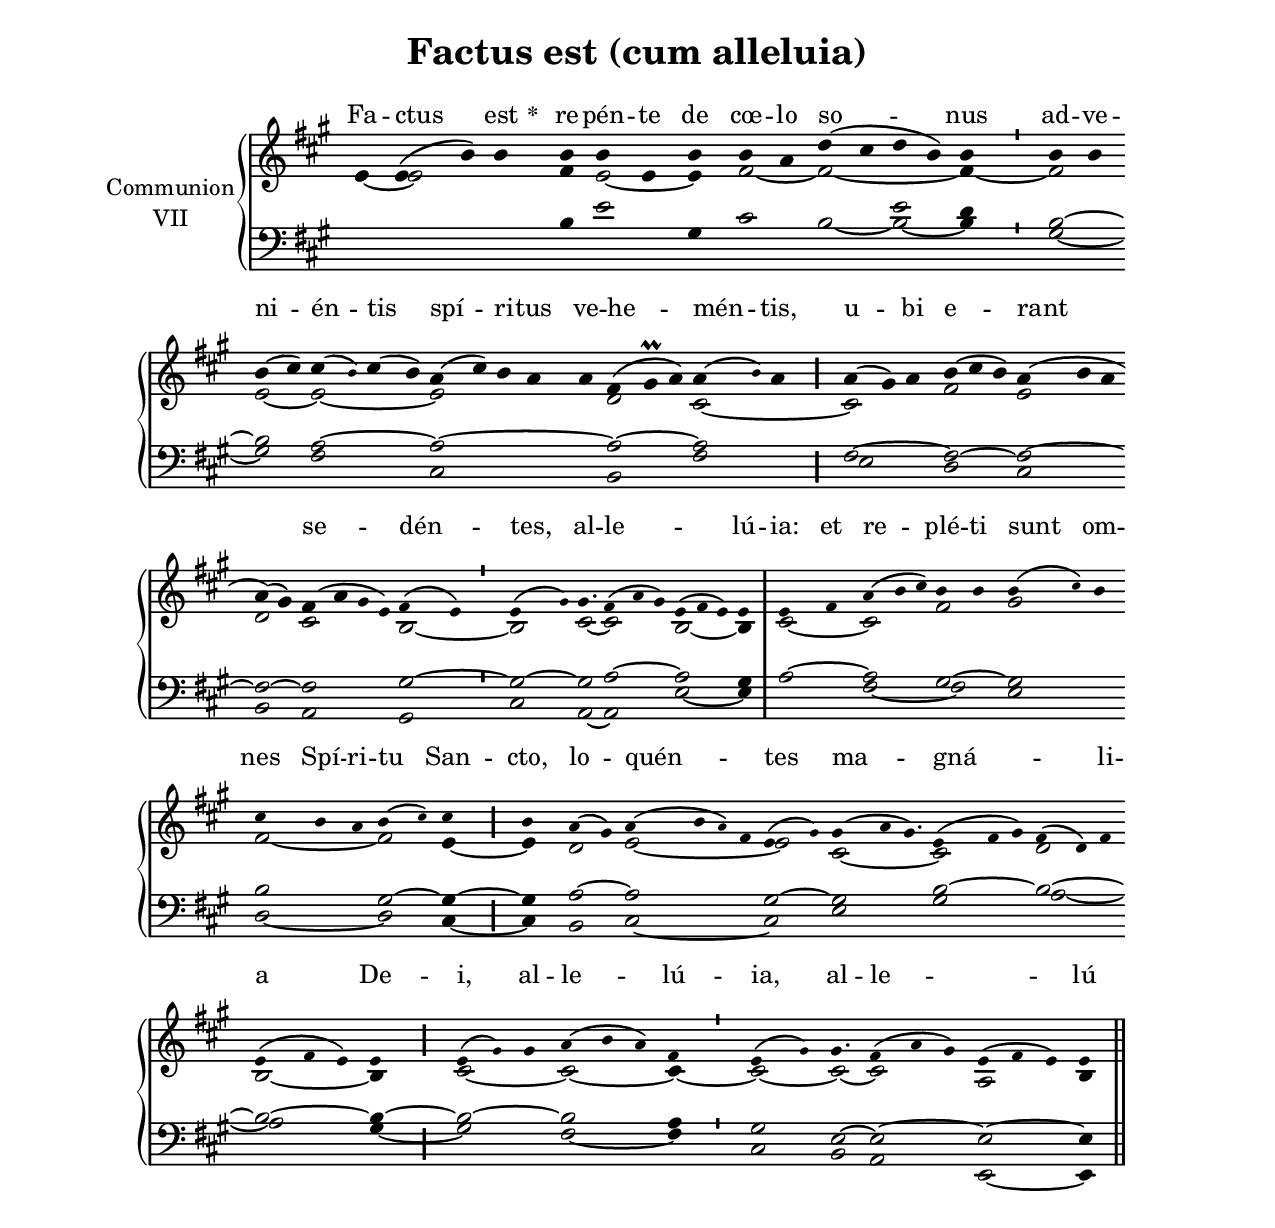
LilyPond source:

\version "2.18"
\include "gregorian.ly"
\include "noh2.ily"


%Page reference: page ii.84
%(volume.page)

global = {
 \key e \mixolydian
 \cadenzaOn 
}

\header {
  title = \markup \center-column {"Factus est (cum alleluia)" \vspace #1 }
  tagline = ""
  composer = ""
}

\paper {
 #(include-special-characters)
  oddHeaderMarkup = \markup \fill-line {
    \line {}
    \center-column {
      \on-the-fly #first-page     " "
      \on-the-fly #not-first-page "Factus est (cum alleluia)"
    }
    \line { \on-the-fly #print-page-number-check-first \fromproperty #'page:page-number-string }
  }
  evenHeaderMarkup = \markup \fill-line {
    \line { \on-the-fly #print-page-number-check-first \fromproperty #'page:page-number-string }
    \center-column { "Factus est (cum alleluia)" }
    \line {}
  }
}

chantText = \lyricmode {
Fa -- ctus est 
\set stanza = " * " re -- pén -- te de cœ -- lo so -- nus ad -- ve -- ni -- én -- tis spí -- ri -- tus ve -- he -- mén -- tis, 
u -- bi e -- rant se -- dén -- tes, al -- le -- _ lú -- ia: 
et re -- plé -- ti sunt om -- nes Spí -- ri -- tu San -- cto, 
lo -- quén -- _ tes ma -- gná -- _ li -- a De -- i, 
al -- le -- lú -- ia, al -- le -- _ lú -- ia. }

chantMusic = {
\tieDown   e'4 e'4 ( b'4) b'4  b'4 b'4 e'4 b'4 b'4 a'4 d''4 ( cis''4 d''4 b'4) b'4 \divisioMinima
 b'4 b'4 \forceBreak
 b'4 ( cis''4) cis''4 ( \once \tweak #'font-size #-4 b' ) cis''4 ( b'4) a'4 ( cis''4) b'4 a'4 a'4 fis'4 ( gis'\prall a'4) a'4 ( \once \tweak #'font-size #-4 b' ) a'4 \divisioMaior
 a'4 ( gis'4) a'4 b'4 ( cis''4 b'4) a'4 ( b'4 a'4 \forceBreak
) a'4 ( gis'4) fis'4 ( a'4 \tiny gis' e' 4) fis'4 ( e'4) \divisioMinima
 e'4 ( \once \tweak #'font-size #-4 gis' ) gis'4. fis'4 ( a'4 gis'4) e'4 ( fis'4 e'4) e'4 \divisioMaxima
 e'4 fis'4 a'4 ( b'4 cis''4) b'4 b'4 b'4 ( \once \tweak #'font-size #-4 cis'' ) b'4 \forceBreak
 cis''4 b'4 a'4 b'4 ( \once \tweak #'font-size #-4 cis'' ) cis''4 \divisioMaior
 b'4 a'4 ( gis'4) a'4 ( b'4 \once \tweak #'font-size #-4 a' ) fis'4 e'4 ( \once \tweak #'font-size #-4 gis' ) gis'4 ( a'4 gis'4.) e'4 ( fis'4 gis'4) fis'4 ( d'4) fis'4 \forceBreak
 e'4 ( fis'4 e'4) e'4 \divisioMaior
 e'4 ( \once \tweak #'font-size #-4 gis' ) gis'4 a'4 ( b'4 a'4) fis'4 \divisioMinima
 e'4 ( \once \tweak #'font-size #-4 gis' ) gis'4. fis'4 ( a'4 gis'4) e'4 ( fis'4 e'4) e'4 \finalis

}

altoMusic = {
e'4 ~ e'2*3/2 fis'4 e'2 ~ e'4 fis'2 ~ fis'2*4/2 ~ fis'4 ~ \divisioMinima
fis'2 e'2 ~ e'2*4/2 ~ e'2*5/2 d'2*3/2 cis'2*3/2 ~ \divisioMaior
cis'2*3/2 fis'2*3/2 e'2*3/2 d'2 cis'2*4/2 b2 ~ \divisioMinima
b2 cis'2*3/4 ~ cis'2*3/2 b2*3/2 ~ b4 \divisioMaxima
cis'2 ~ cis'2*3/2 fis'2 gis'2*3/2 fis'2*3/2 ~ fis'2 e'4 ~ \divisioMaior
e'4 d'2 e'2*4/2 ~ e'2 cis'2*7/4 ~ cis'2*3/2 d'2*3/2 b2*3/2 ~ b4 \divisioMaior
cis'2*3/2 ~ cis'2*3/2 ~ cis'4 ~ \divisioMinima
cis'2 ~ cis'2*3/4 ~ cis'2*3/2 a2*3/2 b4 \finalis
}

tenorMusic = {
r2*12/2 e'2 d'4 \divisioMinima
b2 ~ b2 a2*4/2 ~ a2*5/2 ~ a2*3/2 ~ a2*3/2 \divisioMaior
fis2*3/2 ~ fis2*3/2 ~ fis2*3/2 ~ fis2 ~ fis2*4/2 gis2 ~ \divisioMinima
gis2 ~ gis2*3/4 a2*3/2 ~ a2*3/2 gis4 \divisioMaxima
a2 ~ a2*3/2 gis2 ~ gis2*3/2 b2*3/2 gis2 ~ gis4 ~ \divisioMaior
gis4 a2 ~ a2*4/2 gis2 ~ gis2*7/4 b2*3/2 ~ b2*3/2 ~ b2*3/2 ~ b4 ~ \divisioMaior
b2*3/2 ~ b2*3/2 a4 \divisioMinima
gis2 e2*3/4 ~ e2*3/2 ~ e2*3/2 ~ e4 \finalis
}

bassMusic = {
r2*4/2 b4 e'2 gis4 cis'2 b2 ~ b2 ~ b4 \divisioMinima
gis2 ~ gis2 fis2*4/2 cis2*5/2 b,2*3/2 fis2*3/2 \divisioMaior
e2*3/2 d2*3/2 cis2*3/2 b,2 a,2*4/2 gis,2 \divisioMinima
cis2 a,2*3/4 ~ a,2*3/2 e2*3/2 ~ e4 \divisioMaxima
r2 fis2*3/2 ~ fis2 e2*3/2 d2*3/2 ~ d2 cis4 ~ \divisioMaior
cis4 b,2 cis2*4/2 ~ cis2 e2*7/4 gis2*3/2 a2*3/2 ~ a2*3/2 gis4 ~ \divisioMaior
gis2*3/2 fis2*3/2 ~ fis4 \divisioMinima
cis2 b,2*3/4 a,2*3/2 e,2*3/2 ~ e,4 \finalis
}

voiceLines = {
\voiceLineStyle


}

\score{
  <<
    \new GrandStaff <<
      \set GrandStaff.autoBeaming = ##f
      \set GrandStaff.instrumentName = \markup \center-column {
        "Communion"
        "VII"
      }
      \new Staff = up <<
        \new Voice = "chant" {
          \voiceOne \global \chantMusic
        }
        \new Voice {
          \voiceTwo \global \altoMusic
        }
      >>

      \new Staff = down <<
        \clef bass
        \new Voice {
          \voiceOne \global \tenorMusic
        }
        \new Voice {
          \voiceTwo \global \bassMusic
        }
	\new Voice {
        \voiceThree \global \voiceLines
        }
      >>
    >>
    \new Lyrics \lyricsto chant {
      \chantText
    }
  >>
  \layout{
  }
  \midi{
    \tempo 4 = 125
  }
}
